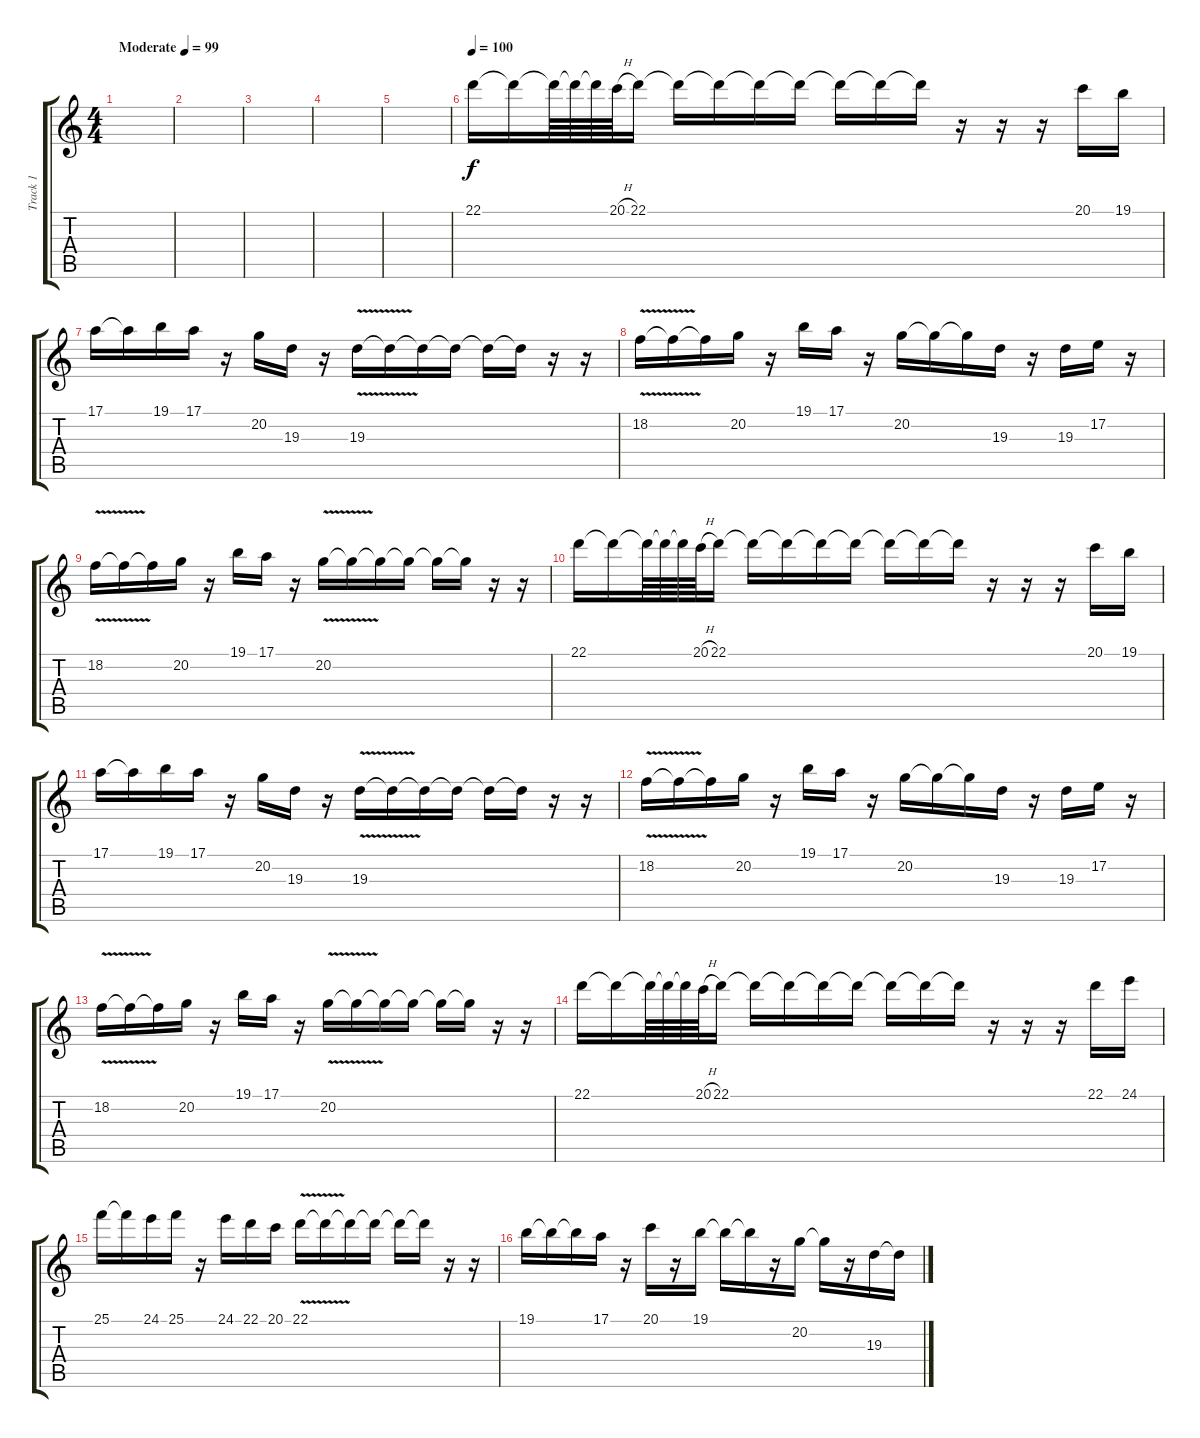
\track ("Track 1" "Track 1") {instrument flute}
\staff {score tabs}
\tuning (E4 B3 G3 D3 A2 E2) {hide}
\ts (4 4)
\tempo (99 "Moderate")
\clef g2
\ks c
|
|
|
|
|
\tempo 100
22.1.16 22.1{t}.16 22.1{t}.64 22.1{t}.64 22.1{t}.64 20.1{h}.64 22.1.16 22.1{t}.16 22.1{t}.16 22.1{t}.16 22.1{t}.16 22.1{t}.16 22.1{t}.16 22.1{t}.16 r.16 r.16 r.16 20.1.16 19.1.16 |
17.1.16 17.1{t}.16 19.1.16 17.1.16 r.16 20.2.16 19.3.16 r.16 19.3{v}.16 19.3{t}.16 19.3{t}.16 19.3{t}.16 19.3{t}.16 19.3{t}.16 r.16 r.16 |
18.2{v}.16 18.2{t}.16 18.2{t}.16 20.2.16 r.16 19.1.16 17.1.16 r.16 20.2.16 20.2{t}.16 20.2{t}.16 19.3.16 r.16 19.3.16 17.2.16 r.16 |
18.2{v}.16 18.2{t}.16 18.2{t}.16 20.2.16 r.16 19.1.16 17.1.16 r.16 20.2{v}.16 20.2{t}.16 20.2{t}.16 20.2{t}.16 20.2{t}.16 20.2{t}.16 r.16 r.16 |
22.1.16 22.1{t}.16 22.1{t}.64 22.1{t}.64 22.1{t}.64 20.1{h}.64 22.1.16 22.1{t}.16 22.1{t}.16 22.1{t}.16 22.1{t}.16 22.1{t}.16 22.1{t}.16 22.1{t}.16 r.16 r.16 r.16 20.1.16 19.1.16 |
17.1.16 17.1{t}.16 19.1.16 17.1.16 r.16 20.2.16 19.3.16 r.16 19.3{v}.16 19.3{t}.16 19.3{t}.16 19.3{t}.16 19.3{t}.16 19.3{t}.16 r.16 r.16 |
18.2{v}.16 18.2{t}.16 18.2{t}.16 20.2.16 r.16 19.1.16 17.1.16 r.16 20.2.16 20.2{t}.16 20.2{t}.16 19.3.16 r.16 19.3.16 17.2.16 r.16 |
18.2{v}.16 18.2{t}.16 18.2{t}.16 20.2.16 r.16 19.1.16 17.1.16 r.16 20.2{v}.16 20.2{t}.16 20.2{t}.16 20.2{t}.16 20.2{t}.16 20.2{t}.16 r.16 r.16 |
22.1.16 22.1{t}.16 22.1{t}.64 22.1{t}.64 22.1{t}.64 20.1{h}.64 22.1.16 22.1{t}.16 22.1{t}.16 22.1{t}.16 22.1{t}.16 22.1{t}.16 22.1{t}.16 22.1{t}.16 r.16 r.16 r.16 22.1.16 24.1.16 |
25.1.16 25.1{t}.16 24.1.16 25.1.16 r.16 24.1.16 22.1.16 20.1.16 22.1{v}.16 22.1{t}.16 22.1{t}.16 22.1{t}.16 22.1{t}.16 22.1{t}.16 r.16 r.16 |
19.1.16 19.1{t}.16 19.1{t}.16 17.1.16 r.16 20.1.16 r.16 19.1.16 19.1{t}.16 19.1{t}.16 r.16 20.2.16 20.2{t}.16 r.16 19.3.16 19.3{t}.16
